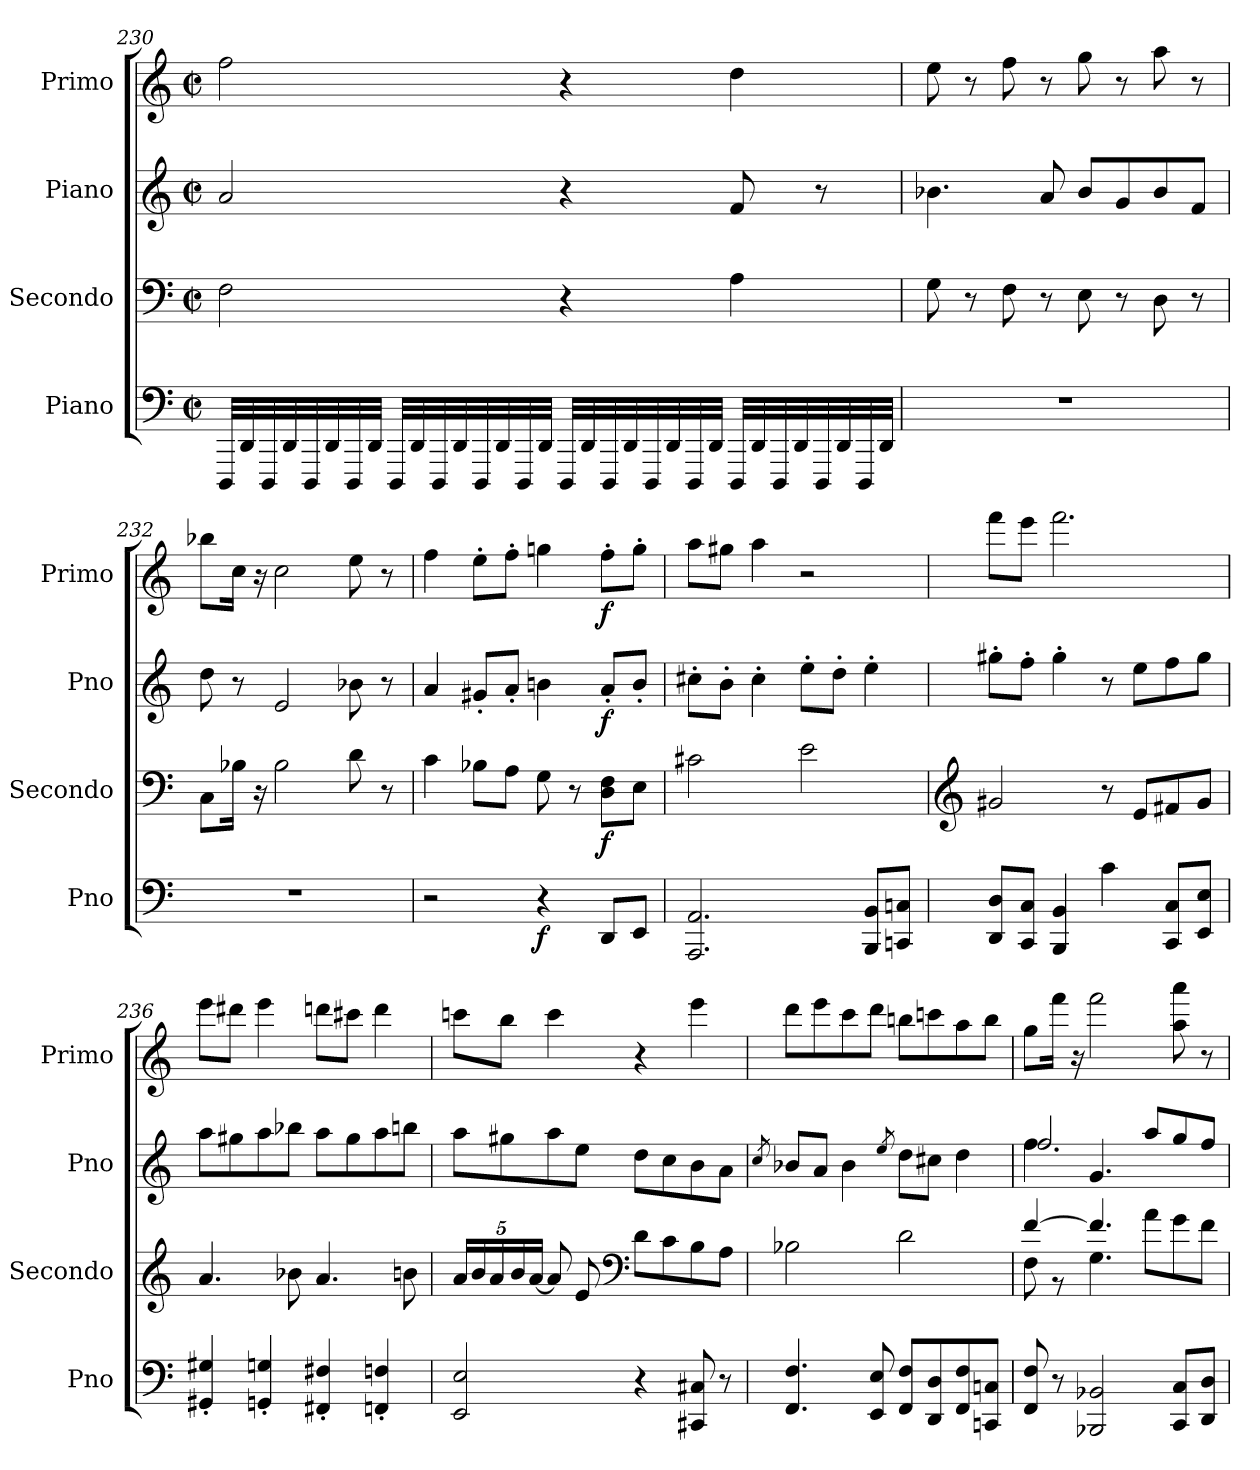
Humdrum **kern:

**kern	**dynam	**kern	**dynam	**kern	**dynam	**kern	**dynam
*part4	*part4	*part3	*part3	*part2	*part2	*part1	*part1
*staff4	*staff4	*staff3	*staff3	*staff2	*staff2	*staff1	*staff1
*I"Piano	*	*I"Secondo	*	*I"Piano	*	*I"Primo	*
*I'Pno	*	*I'Secondo	*	*I'Pno	*	*I'Primo	*
!!LO:LB:g=z
*clefF4	*	*clefF4	*	*clefG2	*	*clefG2	*
*k[]	*	*k[]	*	*k[]	*	*k[]	*
*M4/4	*	*M4/4	*	*M4/4	*	*M4/4	*
*met(c|)	*	*met(c|)	*	*met(c|)	*	*met(c|)	*
=230	=230	=230	=230	=230	=230	=230	=230
32DDD/LLL	.	2F\	.	2a/	.	2ff\	.
32DD/	.	.	.	.	.	.	.
32DDD/	.	.	.	.	.	.	.
32DD/	.	.	.	.	.	.	.
32DDD/	.	.	.	.	.	.	.
32DD/	.	.	.	.	.	.	.
32DDD/	.	.	.	.	.	.	.
32DD/JJJ	.	.	.	.	.	.	.
32DDD/LLL	.	.	.	.	.	.	.
32DD/	.	.	.	.	.	.	.
32DDD/	.	.	.	.	.	.	.
32DD/	.	.	.	.	.	.	.
32DDD/	.	.	.	.	.	.	.
32DD/	.	.	.	.	.	.	.
32DDD/	.	.	.	.	.	.	.
32DD/JJJ	.	.	.	.	.	.	.
32DDD/LLL	.	4r	.	4r	.	4r	.
32DD/	.	.	.	.	.	.	.
32DDD/	.	.	.	.	.	.	.
32DD/	.	.	.	.	.	.	.
32DDD/	.	.	.	.	.	.	.
32DD/	.	.	.	.	.	.	.
32DDD/	.	.	.	.	.	.	.
32DD/JJJ	.	.	.	.	.	.	.
32DDD/LLL	.	4A\	.	8f/	.	4dd\	.
32DD/	.	.	.	.	.	.	.
32DDD/	.	.	.	.	.	.	.
32DD/	.	.	.	.	.	.	.
32DDD/	.	.	.	8r	.	.	.
32DD/	.	.	.	.	.	.	.
32DDD/	.	.	.	.	.	.	.
32DD/JJJ	.	.	.	.	.	.	.
!!LO:PB:g=z
=231	=231	=231	=231	=231	=231	=231	=231
1r	.	8G\	.	4.b-X\	.	8ee\	.
.	.	8r	.	.	.	8r	.
.	.	8F\	.	.	.	8ff\	.
.	.	8r	.	8a/	.	8r	.
.	.	8E\	.	8b-/L	.	8gg\	.
.	.	8r	.	8g/	.	8r	.
.	.	8D\	.	8b-/	.	8aa\	.
.	.	8r	.	8f/J	.	8r	.
=232	=232	=232	=232	=232	=232	=232	=232
1r	.	8C\L	.	8dd\	.	8bb-X\L	.
.	.	16B-X\Jk	.	8r	.	16cc\Jk	.
.	.	16r	.	.	.	16r	.
.	.	2B-\	.	2e/	.	2cc\	.
.	.	8d\	.	8b-X\	.	8ee\	.
.	.	8r	.	8r	.	8r	.
=233	=233	=233	=233	=233	=233	=233	=233
2r	.	4c\	.	4a/	.	4ff\	.
.	.	8B-X\L	.	8g#X'/L	.	8ee'\L	.
.	.	8A\J	.	8a'/J	.	8ff'\J	.
!	!LO:DY:b	!	!	!	!	!	!
4r	f	8G\	.	4bn\	.	4ggn\	.
.	.	8r	.	.	.	.	.
!	!	!	!LO:DY:b	!	!LO:DY:b	!	!LO:DY:b
8DD/L	.	8D\ 8F\L	f	8a'/L	f	8ff'\L	f
8EE/J	.	8E\J	.	8b'/J	.	8gg'\J	.
=234	=234	=234	=234	=234	=234	=234	=234
2.AAA/ 2.AA/	.	2c#X\	.	8cc#X'\L	.	8aa\L	.
.	.	.	.	8b'\J	.	8gg#X\J	.
.	.	.	.	4cc#'\	.	4aa\	.
.	.	2e\	.	8ee'\L	.	2r	.
.	.	.	.	8dd'\J	.	.	.
8BBB/ 8BB/L	.	.	.	4ee'\	.	.	.
8CCn/ 8Cn/J	.	.	.	.	.	.	.
!!LO:LB:g=z
=235	=235	=235	=235	=235	=235	=235	=235
*	*	*clefG2	*	*	*	*	*
8DD/ 8D/L	.	2g#X/	.	8gg#X'\L	.	8fff\L	.
8CC/ 8C/J	.	.	.	8ff'\J	.	8eee\J	.
4BBB/ 4BB/	.	.	.	4gg#'\	.	2.fff\	.
4c\	.	8r	.	8r	.	.	.
.	.	8e/L	.	8ee\L	.	.	.
8CC/ 8C/L	.	8f#X/	.	8ff\	.	.	.
8EE/ 8E/J	.	8g#/J	.	8gg#\J	.	.	.
=236	=236	=236	=236	=236	=236	=236	=236
4GG#X/' 4G#X/'	.	4.a/	.	8aa\L	.	8eee\L	.
.	.	.	.	8gg#X\	.	8ddd#X\J	.
4GGn/' 4Gn/'	.	.	.	8aa\	.	4eee\	.
.	.	8b-X\	.	8bb-X\J	.	.	.
4FF#X/' 4F#X/'	.	4.a/	.	8aa\L	.	8dddn\L	.
.	.	.	.	8gg#\	.	8ccc#X\J	.
4FFn/' 4Fn/'	.	.	.	8aa\	.	4ddd\	.
.	.	8bn\	.	8bbn\J	.	.	.
=237	=237	=237	=237	=237	=237	=237	=237
*	*	*Xbrackettup	*	*	*	*	*
2EE/ 2E/	.	20a/LL	.	8aa\L	.	8cccn\L	.
.	.	20b/	.	.	.	.	.
.	.	20a/	.	.	.	.	.
.	.	.	.	8gg#X\	.	8bb\J	.
.	.	20b/	.	.	.	.	.
.	.	[20a/JJ	.	.	.	.	.
.	.	8a/]	.	8aa\	.	4ccc\	.
.	.	8e/	.	8ee\J	.	.	.
*	*	*clefF4	*	*	*	*	*
4r	.	8d\L	.	8dd\L	.	4r	.
.	.	8c\	.	8cc\	.	.	.
8CC#X/ 8C#X/	.	8B\	.	8b\	.	4eee\	.
8r	.	8A\J	.	8a\J	.	.	.
!!LO:PB:g=z
=238	=238	=238	=238	=238	=238	=238	=238
.	.	.	.	8qcc/	.	.	.
4.FF/ 4.F/	.	2B-X\	.	8b-X/L	.	8ddd\L	.
.	.	.	.	8a/J	.	8eee\	.
.	.	.	.	4b-\	.	8ccc\	.
8EE/ 8E/	.	.	.	.	.	8ddd\J	.
.	.	.	.	8qee/	.	.	.
8FF/ 8F/L	.	2d\	.	8dd\L	.	8bbn\L	.
8DD/ 8D/	.	.	.	8cc#X\J	.	8cccn\	.
8FF/ 8F/	.	.	.	4dd\	.	8aa\	.
8CCn/ 8Cn/J	.	.	.	.	.	8bb\J	.
=239	=239	=239	=239	=239	=239	=239	=239
*	*	*^	*	*^	*	*	*
8FF/ 8F/	.	[4f/	8F\	.	4ff\	2.ff/	.	8gg\L	.
8r	.	.	8r	.	.	.	.	16fff\Jk	.
.	.	.	.	.	.	.	.	16r	.
2BBB-X/ 2BB-X/	.	4.f/]	4.G\	.	4.g/	.	.	2fff\	.
.	.	8a\L	4.ryy	.	8aa/L	.	.	.	.
8CC/ 8C/L	.	8g\	.	.	8gg/	4ryy	.	8aa\ 8aaa\	.
8DD/ 8D/J	.	8f\J	.	.	8ff/J	.	.	8r	.
*	*	*v	*v	*	*	*	*	*	*
*	*	*	*	*v	*v	*	*	*
=	=	=	=	=	=	=	=
*-	*-	*-	*-	*-	*-	*-	*-
